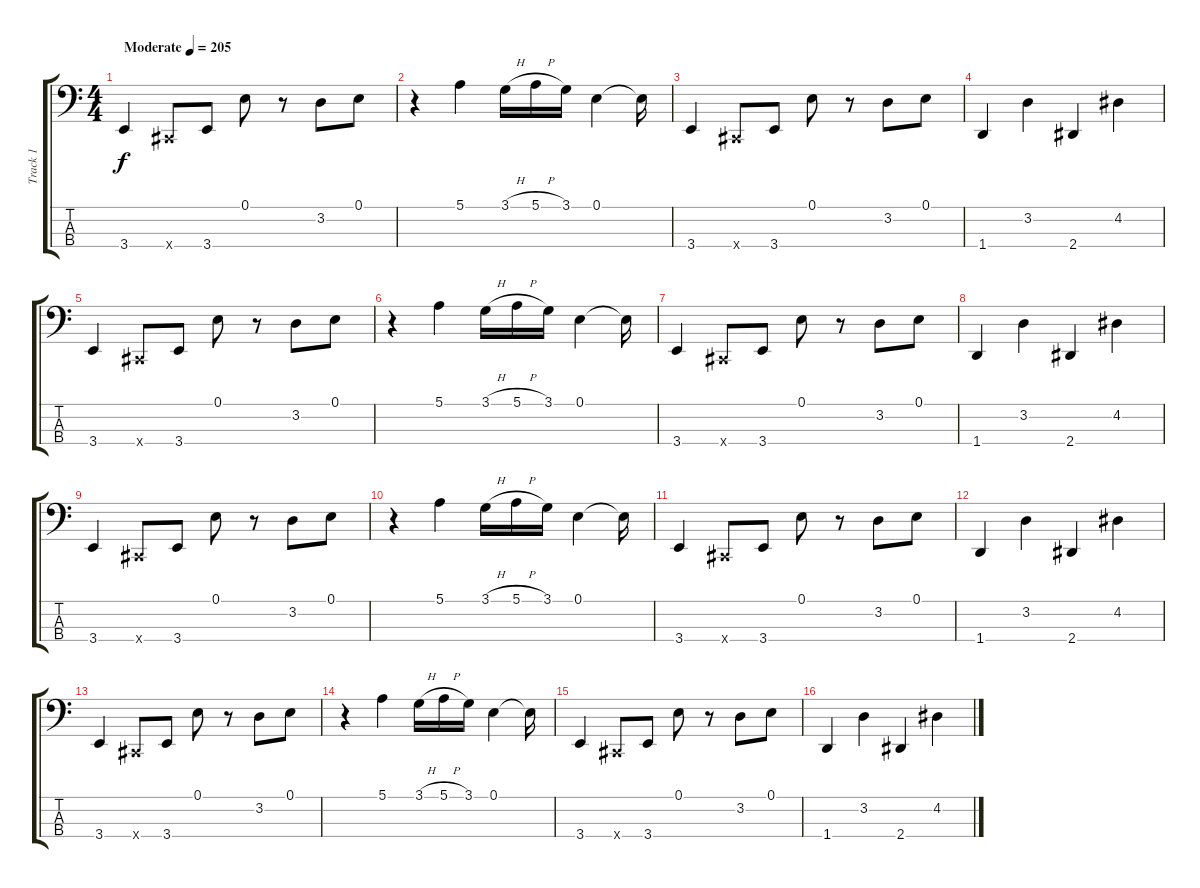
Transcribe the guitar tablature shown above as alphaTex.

\track ("Track 1" "Track 1") {instrument slapbass1}
\staff {score tabs}
\tuning (E2 B1 Gb1 Db1) {hide}
\ts (4 4)
\tempo (205 "Moderate")
\clef f4
\ks c
3.4.4{dy f instrument slapbass1} 0.4{x}.8 3.4.8 0.1.8 r.8 3.2.8 0.1.8 |
r.4 5.1.4 3.1{h}.16 5.1{h}.16 3.1.16 0.1.4 0.1{t}.16 |
3.4.4 0.4{x}.8 3.4.8 0.1.8 r.8 3.2.8 0.1.8 |
1.4.4 3.2.4 2.4.4 4.2.4 |
3.4.4 0.4{x}.8 3.4.8 0.1.8 r.8 3.2.8 0.1.8 |
r.4 5.1.4 3.1{h}.16 5.1{h}.16 3.1.16 0.1.4 0.1{t}.16 |
3.4.4 0.4{x}.8 3.4.8 0.1.8 r.8 3.2.8 0.1.8 |
1.4.4 3.2.4 2.4.4 4.2.4 |
3.4.4 0.4{x}.8 3.4.8 0.1.8 r.8 3.2.8 0.1.8 |
r.4 5.1.4 3.1{h}.16 5.1{h}.16 3.1.16 0.1.4 0.1{t}.16 |
3.4.4 0.4{x}.8 3.4.8 0.1.8 r.8 3.2.8 0.1.8 |
1.4.4 3.2.4 2.4.4 4.2.4 |
3.4.4 0.4{x}.8 3.4.8 0.1.8 r.8 3.2.8 0.1.8 |
r.4 5.1.4 3.1{h}.16 5.1{h}.16 3.1.16 0.1.4 0.1{t}.16 |
3.4.4 0.4{x}.8 3.4.8 0.1.8 r.8 3.2.8 0.1.8 |
1.4.4 3.2.4 2.4.4 4.2.4
